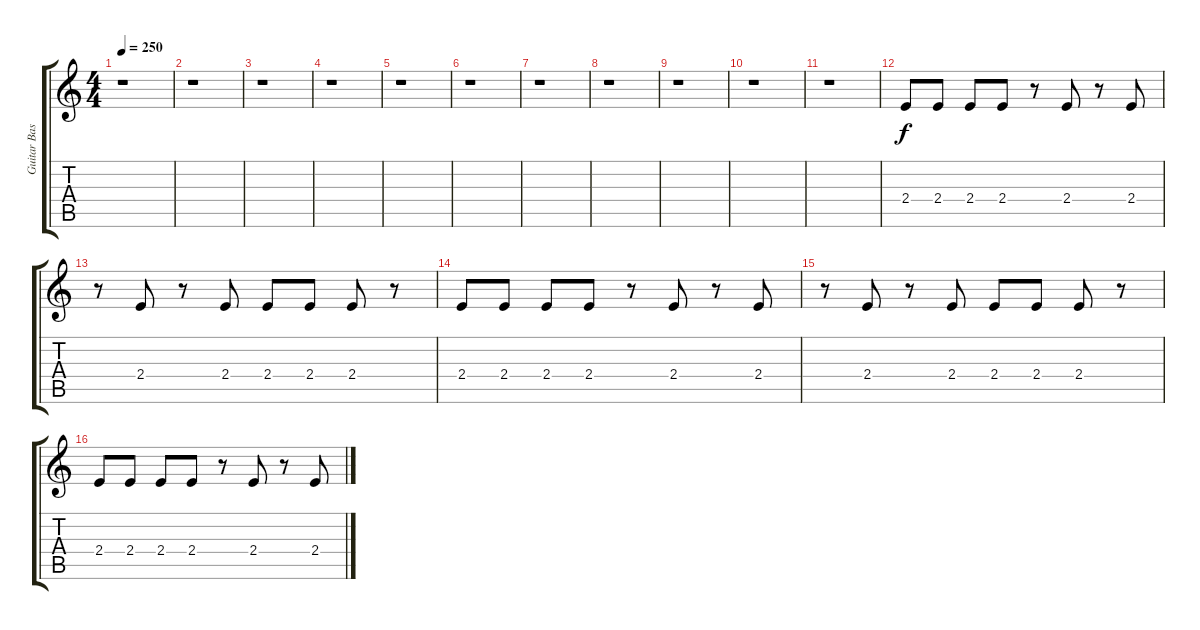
\track ("Guitar Base" "Guitar Bas") {instrument overdrivenguitar}
\staff {score tabs}
\tuning (E4 B3 G3 D3 A2 E2) {hide}
\ts (4 4)
\tempo 250
\clef g2
\ks c
r.1{dy f instrument overdrivenguitar} |
r.1 |
r.1 |
r.1 |
r.1 |
r.1 |
r.1 |
r.1 |
r.1 |
r.1 |
r.1 |
2.4.8 2.4.8 2.4.8 2.4.8 r.8 2.4.8 r.8 2.4.8 |
r.8 2.4.8 r.8 2.4.8 2.4.8 2.4.8 2.4.8 r.8 |
2.4.8 2.4.8 2.4.8 2.4.8 r.8 2.4.8 r.8 2.4.8 |
r.8 2.4.8 r.8 2.4.8 2.4.8 2.4.8 2.4.8 r.8 |
2.4.8 2.4.8 2.4.8 2.4.8 r.8 2.4.8 r.8 2.4.8
